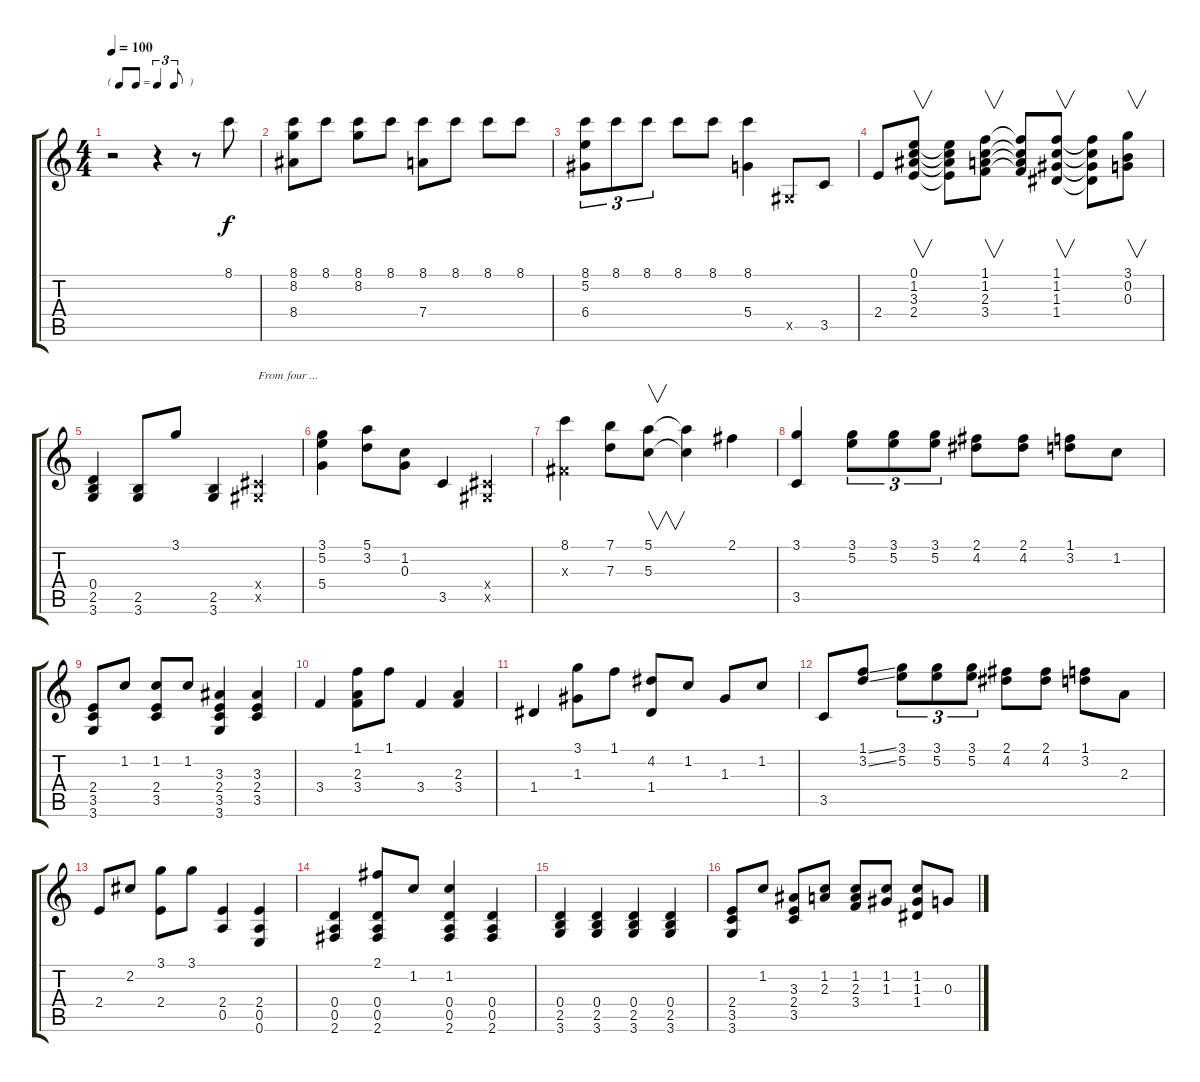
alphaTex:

\track "" {instrument acousticguitarsteel}
\staff {score tabs}
\tuning (E4 B3 G3 D3 A2 E2) {hide}
\ts (4 4)
\tf triplet8th
\tempo 100
\clef g2
\ks c
r.2{dy f instrument acousticguitarsteel} r.4 r.8 8.1.8 |
(8.1 8.2 8.4).8 8.1.8 (8.1 8.2).8 8.1.8 (8.1 7.4).8 8.1.8 8.1.8 8.1.8 |
(8.1 5.2 6.4).8{tu (3 2)} 8.1.8{tu (3 2)} 8.1.8{tu (3 2)} 8.1.8 8.1.8 (8.1 5.4).4 -1.5{x}.8 3.5.8 |
2.4.8 (0.1 1.2 3.3 2.4).8{v} (0.1{t} 1.2{t} 3.3{t} 2.4{t}).8 (1.1 1.2 2.3 3.4).8{v} (1.1{t} 1.2{t} 2.3{t} 3.4{t}).8 (1.1 1.2 1.3 1.4).8{v} (1.1{t} 1.2{t} 1.3{t} 1.4{t}).8 (3.1 0.2 0.3).8{v} |
(0.4 2.5 3.6).4 (2.5 3.6).8 3.1.8 (2.5 3.6).4 (-1.4{x} -1.5{x}).4{txt "From four ..."} |
(3.1 5.2 5.4).4 (5.1 3.2).8 (1.2 0.3).8 3.5.4 (-1.4{x} -1.5{x}).4 |
(8.1 -1.3{x}).4 (7.1 7.3).8 (5.1 5.3).8{v} (5.1{t} 5.3{t}).4 2.1.4 |
(3.1 3.5).4 (3.1 5.2).8{tu (3 2)} (3.1 5.2).8{tu (3 2)} (3.1 5.2).8{tu (3 2)} (2.1 4.2).8 (2.1 4.2).8 (1.1 3.2).8 1.2.8 |
(2.4 3.5 3.6).8 1.2.8 (1.2 2.4 3.5).8 1.2.8 (3.3 2.4 3.5 3.6).4 (3.3 2.4 3.5).4 |
3.4.4 (1.1 2.3 3.4).8 1.1.8 3.4.4 (2.3 3.4).4 |
1.4.4 (3.1 1.3).8 1.1.8 (4.2 1.4).8 1.2.8 1.3.8 1.2.8 |
3.5.8 (1.1{ss} 3.2{ss}).8 (3.1 5.2).8{tu (3 2)} (3.1 5.2).8{tu (3 2)} (3.1 5.2).8{tu (3 2)} (2.1 4.2).8 (2.1 4.2).8 (1.1 3.2).8 2.3.8 |
2.4.8 2.2.8 (3.1 2.4).8 3.1.8 (2.4 0.5).4 (2.4 0.5 0.6).4 |
(0.4 0.5 2.6).4 (2.1 0.4 0.5 2.6).8 1.2.8 (1.2 0.4 0.5 2.6).4 (0.4 0.5 2.6).4 |
(0.4 2.5 3.6).4 (0.4 2.5 3.6).4 (0.4 2.5 3.6).4 (0.4 2.5 3.6).4 |
(2.4 3.5 3.6).8 1.2.8 (3.3 2.4 3.5).8 (1.2 2.3).8 (1.2 2.3 3.4).8 (1.2 1.3).8 (1.2 1.3 1.4).8 0.3.8
